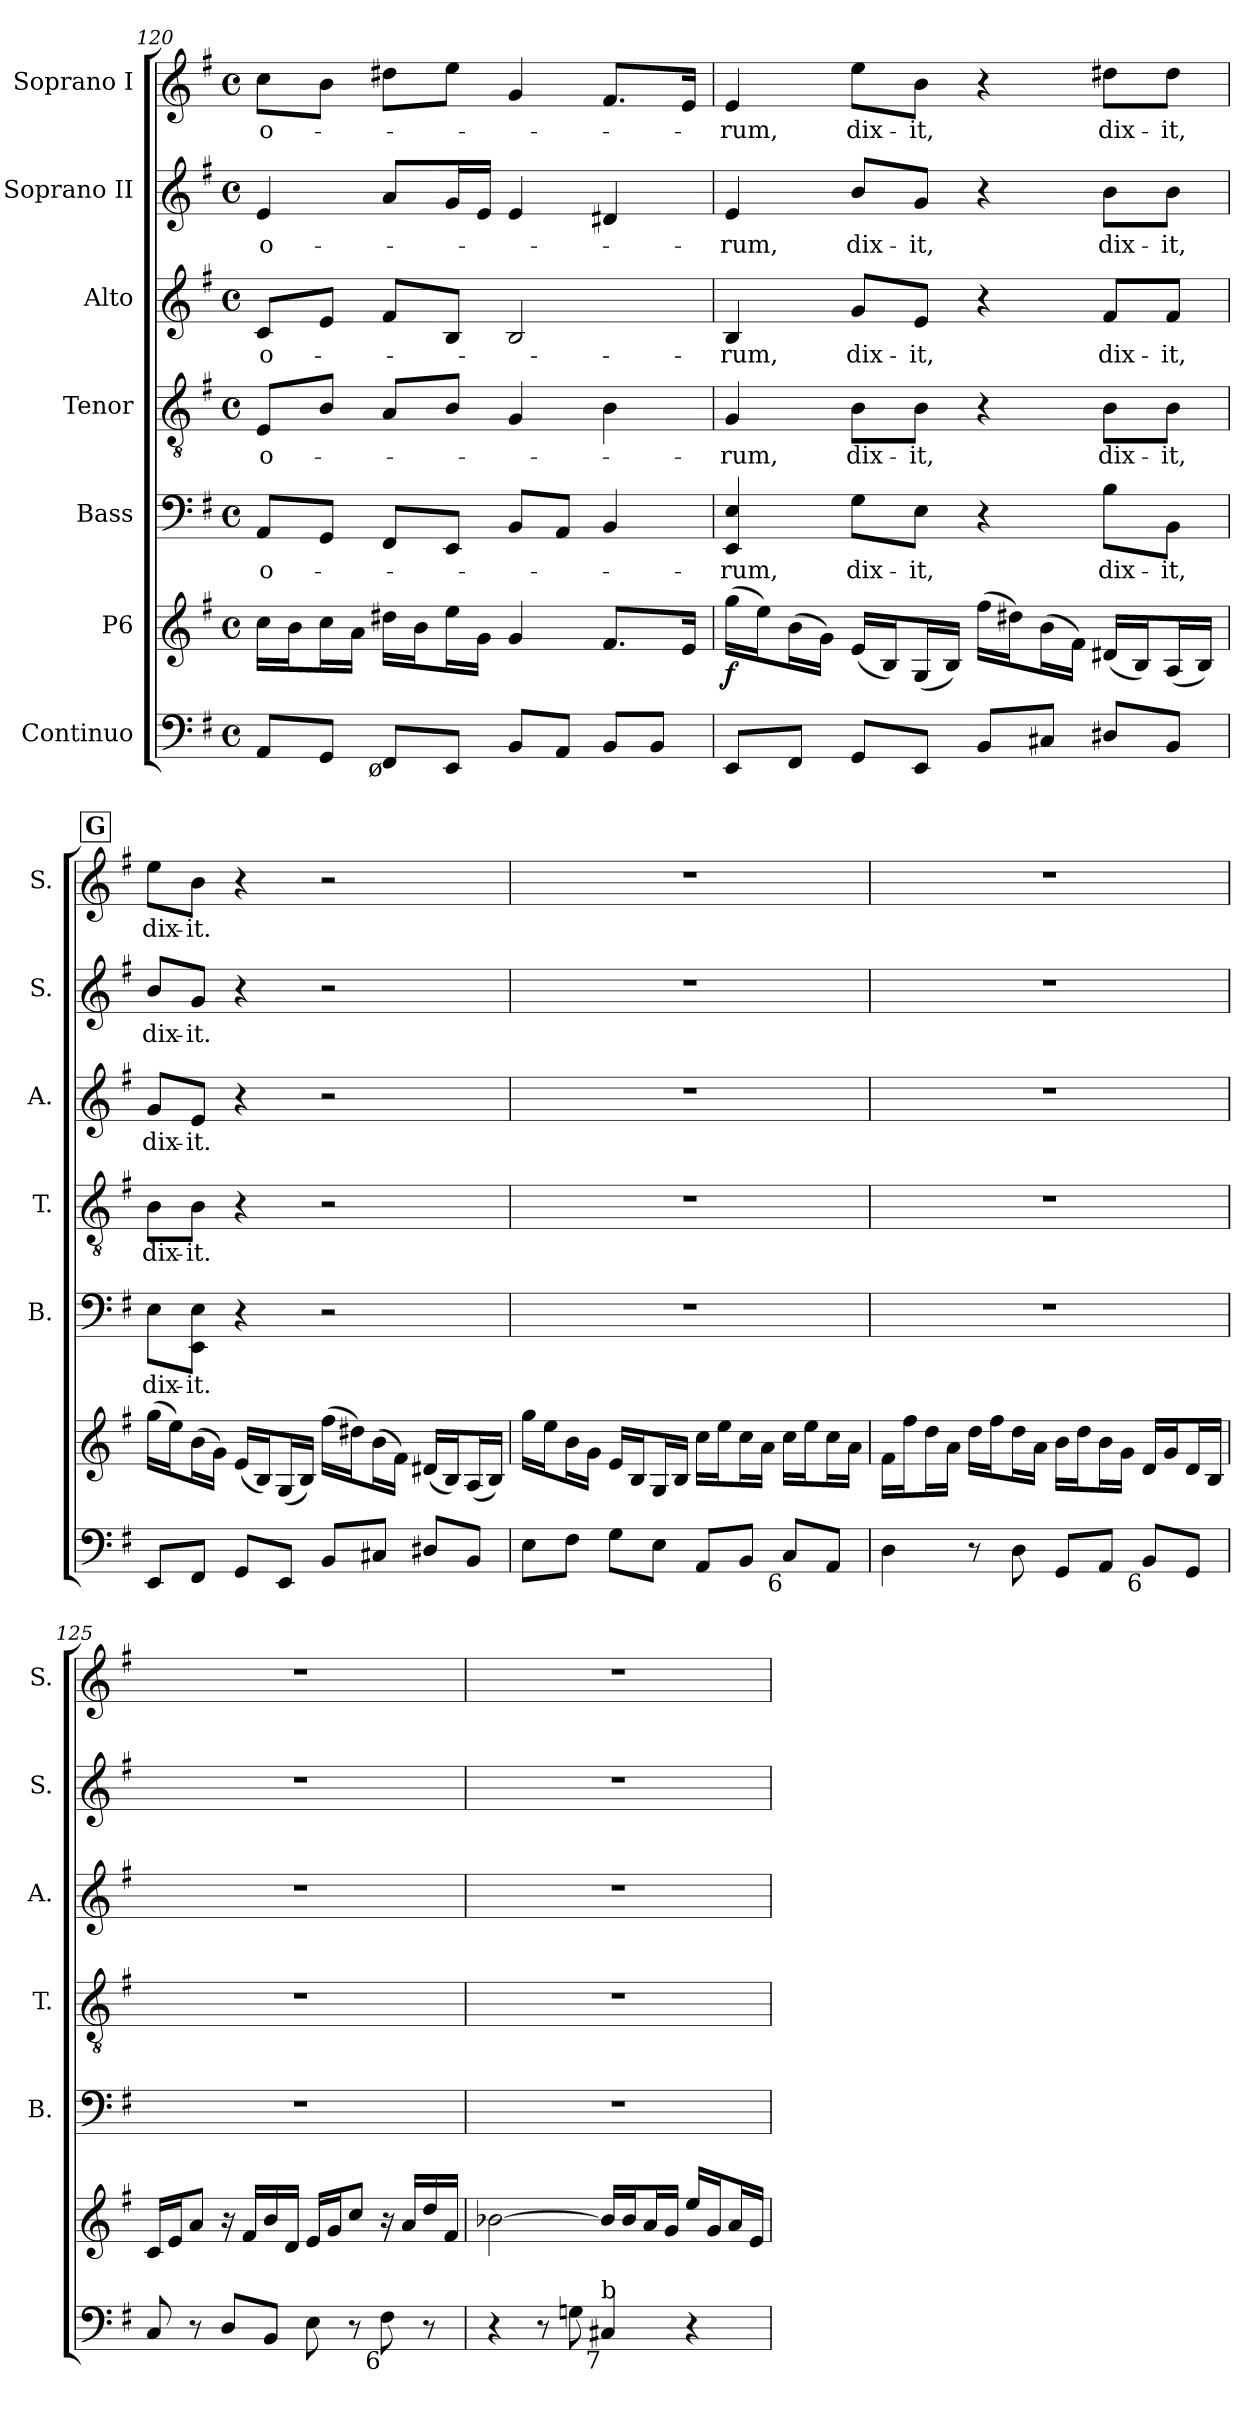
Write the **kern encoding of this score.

**kern	**kern	**dynam	**kern	**text	**kern	**text	**kern	**text	**kern	**text	**kern	**text
*part7	*part6	*part6	*part5	*part5	*part4	*part4	*part3	*part3	*part2	*part2	*part1	*part1
*staff7	*staff6	*staff6	*staff5	*staff5	*staff4	*staff4	*staff3	*staff3	*staff2	*staff2	*staff1	*staff1
*I"Continuo	*I"P6	*	*I"Bass	*	*I"Tenor	*	*I"Alto	*	*I"Soprano II	*	*I"Soprano I	*
*	*	*	*I'B.	*	*I'T.	*	*I'A.	*	*I'S.	*	*I'S.	*
*clefF4	*clefG2	*	*clefF4	*	*clefGv2	*	*clefG2	*	*clefG2	*	*clefG2	*
*	*	*	*	*	*ITrd7c12	*	*	*	*	*	*	*
*k[f#]	*k[f#]	*	*k[f#]	*	*k[f#]	*	*k[f#]	*	*k[f#]	*	*k[f#]	*
*G:	*G:	*	*G:	*	*G:	*	*G:	*	*G:	*	*G:	*
*M4/4	*M4/4	*	*M4/4	*	*M4/4	*	*M4/4	*	*M4/4	*	*M4/4	*
*met(c)	*met(c)	*	*met(c)	*	*met(c)	*	*met(c)	*	*met(c)	*	*met(c)	*
=120	=120	=120	=120	=120	=120	=120	=120	=120	=120	=120	=120	=120
!	!	!	!	!LO:LY:b:color=#000000	!	!	!	!	!	!	!	!
!	!	!	!	!	!	!LO:LY:b:color=#000000	!	!	!	!	!	!
!	!	!	!	!	!	!	!	!LO:LY:b:color=#000000	!	!	!	!
!	!	!	!	!	!	!	!	!	!	!LO:LY:b:color=#000000	!	!
!	!	!	!	!	!	!	!	!	!	!	!	!LO:LY:b:color=#000000
8AAi/L	16cci\LL	.	8AAi/L	-o-	8EEi/L	-o-	8ci/L	-o-	4ei/	-o-	8cci\L	-o-
.	16bi\J	.	.	.	.	.	.	.	.	.	.	.
8GGi/J	16cci\L	.	8GGi/J	.	8BBi/J	.	8ei/J	.	.	.	8bi\J	.
.	16ai\JJ	.	.	.	.	.	.	.	.	.	.	.
!LO:TX:b:rj:t=ø	!	!	!	!	!	!	!	!	!	!	!	!
8FF#i/L	16dd#Xi\LL	.	8FF#i/L	.	8AAi/L	.	8f#i/L	.	8ai/L	.	8dd#Xi\L	.
.	16bi\J	.	.	.	.	.	.	.	.	.	.	.
8EEi/J	16eei\L	.	8EEi/J	.	8BBi/J	.	8Bi/J	.	16gi/L	.	8eei\J	.
.	16gi\JJ	.	.	.	.	.	.	.	16ei/JJ	.	.	.
8BBi/L	4gi/	.	8BBi/L	.	4GGi/	.	2Bi/	.	4ei/	.	4gi/	.
8AAi/J	.	.	8AAi/J	.	.	.	.	.	.	.	.	.
8BBi/L	8.f#i/L	.	4BBi/	.	4BBi\	.	.	.	4d#Xi/	.	8.f#i/L	.
8BBi/J	.	.	.	.	.	.	.	.	.	.	.	.
.	16ei/Jk	.	.	.	.	.	.	.	.	.	16ei/Jk	.
=121	=121	=121	=121	=121	=121	=121	=121	=121	=121	=121	=121	=121
!	!	!	!	!LO:LY:b:color=#000000	!	!	!	!	!	!	!	!
!	!	!	!	!	!	!LO:LY:b:color=#000000	!	!	!	!	!	!
!	!	!	!	!	!	!	!	!LO:LY:b:color=#000000	!	!	!	!
!	!	!	!	!	!	!	!	!	!	!LO:LY:b:color=#000000	!	!
!	!	!	!	!	!	!	!	!	!	!	!	!LO:LY:b:color=#000000
8EEi/L	(16ggi\LL	f	4EEi/ 4Ei	-rum,	4GGi/	-rum,	4Bi/	-rum,	4ei/	-rum,	4ei/	-rum,
.	16eei\J)	.	.	.	.	.	.	.	.	.	.	.
8FF#i/J	(16bi\L	.	.	.	.	.	.	.	.	.	.	.
.	16gi\JJ)	.	.	.	.	.	.	.	.	.	.	.
!	!	!	!	!LO:LY:b:color=#000000	!	!	!	!	!	!	!	!
!	!	!	!	!	!	!LO:LY:b:color=#000000	!	!	!	!	!	!
!	!	!	!	!	!	!	!	!LO:LY:b:color=#000000	!	!	!	!
!	!	!	!	!	!	!	!	!	!	!LO:LY:b:color=#000000	!	!
!	!	!	!	!	!	!	!	!	!	!	!	!LO:LY:b:color=#000000
8GGi/L	(16ei/LL	.	8Gi\L	dix-	8BBi\L	dix-	8gi/L	dix-	8bi/L	dix-	8eei\L	dix-
.	16Bi/J)	.	.	.	.	.	.	.	.	.	.	.
!	!	!	!	!LO:LY:b:color=#000000	!	!	!	!	!	!	!	!
!	!	!	!	!	!	!LO:LY:b:color=#000000	!	!	!	!	!	!
!	!	!	!	!	!	!	!	!LO:LY:b:color=#000000	!	!	!	!
!	!	!	!	!	!	!	!	!	!	!LO:LY:b:color=#000000	!	!
!	!	!	!	!	!	!	!	!	!	!	!	!LO:LY:b:color=#000000
8EEi/J	(16Gi/L	.	8Ei\J	-it,	8BBi\J	-it,	8ei/J	-it,	8gi/J	-it,	8bi\J	-it,
.	16Bi/JJ)	.	.	.	.	.	.	.	.	.	.	.
8BBi/L	(16ff#i\LL	.	4r	.	4r	.	4r	.	4r	.	4r	.
.	16dd#Xi\J)	.	.	.	.	.	.	.	.	.	.	.
8C#Xi/J	(16bi\L	.	.	.	.	.	.	.	.	.	.	.
.	16f#i\JJ)	.	.	.	.	.	.	.	.	.	.	.
!	!	!	!	!LO:LY:b:color=#000000	!	!	!	!	!	!	!	!
!	!	!	!	!	!	!LO:LY:b:color=#000000	!	!	!	!	!	!
!	!	!	!	!	!	!	!	!LO:LY:b:color=#000000	!	!	!	!
!	!	!	!	!	!	!	!	!	!	!LO:LY:b:color=#000000	!	!
!	!	!	!	!	!	!	!	!	!	!	!	!LO:LY:b:color=#000000
8D#Xi/L	(16d#Xi/LL	.	8Bi\L	dix-	8BBi\L	dix-	8f#i/L	dix-	8bi\L	dix-	8dd#Xi\L	dix-
.	16Bi/J)	.	.	.	.	.	.	.	.	.	.	.
!	!	!	!	!LO:LY:b:color=#000000	!	!	!	!	!	!	!	!
!	!	!	!	!	!	!LO:LY:b:color=#000000	!	!	!	!	!	!
!	!	!	!	!	!	!	!	!LO:LY:b:color=#000000	!	!	!	!
!	!	!	!	!	!	!	!	!	!	!LO:LY:b:color=#000000	!	!
!	!	!	!	!	!	!	!	!	!	!	!	!LO:LY:b:color=#000000
8BBi/J	(16Ai/L	.	8BBi\J	-it,	8BBi\J	-it,	8f#i/J	-it,	8bi\J	-it,	8dd#i\J	-it,
.	16Bi/JJ)	.	.	.	.	.	.	.	.	.	.	.
!!LO:REH:place=s1:B:color=#000000:enc=box:fs=13.7126:t=G
=122	=122	=122	=122	=122	=122	=122	=122	=122	=122	=122	=122	=122
!	!	!	!	!LO:LY:b:color=#000000	!	!	!	!	!	!	!	!
!	!	!	!	!	!	!LO:LY:b:color=#000000	!	!	!	!	!	!
!	!	!	!	!	!	!	!	!LO:LY:b:color=#000000	!	!	!	!
!	!	!	!	!	!	!	!	!	!	!LO:LY:b:color=#000000	!	!
!	!	!	!	!	!	!	!	!	!	!	!	!LO:LY:b:color=#000000
8EEi/L	(16ggi\LL	.	8Ei\L	dix-	8BBi\L	dix-	8gi/L	dix-	8bi/L	dix-	8eei\L	dix-
.	16eei\J)	.	.	.	.	.	.	.	.	.	.	.
!	!	!	!	!LO:LY:b:color=#000000	!	!	!	!	!	!	!	!
!	!	!	!	!	!	!LO:LY:b:color=#000000	!	!	!	!	!	!
!	!	!	!	!	!	!	!	!LO:LY:b:color=#000000	!	!	!	!
!	!	!	!	!	!	!	!	!	!	!LO:LY:b:color=#000000	!	!
!	!	!	!	!	!	!	!	!	!	!	!	!LO:LY:b:color=#000000
8FF#i/J	(16bi\L	.	8EEi\ 8Ei\J	-it.	8BBi\J	-it.	8ei/J	-it.	8gi/J	-it.	8bi\J	-it.
.	16gi\JJ)	.	.	.	.	.	.	.	.	.	.	.
8GGi/L	(16ei/LL	.	4r	.	4r	.	4r	.	4r	.	4r	.
.	16Bi/J)	.	.	.	.	.	.	.	.	.	.	.
8EEi/J	(16Gi/L	.	.	.	.	.	.	.	.	.	.	.
.	16Bi/JJ)	.	.	.	.	.	.	.	.	.	.	.
8BBi/L	(16ff#i\LL	.	2r	.	2r	.	2r	.	2r	.	2r	.
.	16dd#Xi\J)	.	.	.	.	.	.	.	.	.	.	.
8C#Xi/J	(16bi\L	.	.	.	.	.	.	.	.	.	.	.
.	16f#i\JJ)	.	.	.	.	.	.	.	.	.	.	.
8D#Xi/L	(16d#Xi/LL	.	.	.	.	.	.	.	.	.	.	.
.	16Bi/J)	.	.	.	.	.	.	.	.	.	.	.
8BBi/J	(16Ai/L	.	.	.	.	.	.	.	.	.	.	.
.	16Bi/JJ)	.	.	.	.	.	.	.	.	.	.	.
!!LO:LB:g=z
=123	=123	=123	=123	=123	=123	=123	=123	=123	=123	=123	=123	=123
8Ei\L	16ggi\LL	.	1r	.	1r	.	1r	.	1r	.	1r	.
.	16eei\J	.	.	.	.	.	.	.	.	.	.	.
8F#i\J	16bi\L	.	.	.	.	.	.	.	.	.	.	.
.	16gi\JJ	.	.	.	.	.	.	.	.	.	.	.
8Gi\L	16ei/LL	.	.	.	.	.	.	.	.	.	.	.
.	16Bi/J	.	.	.	.	.	.	.	.	.	.	.
8Ei\J	16Gi/L	.	.	.	.	.	.	.	.	.	.	.
.	16Bi/JJ	.	.	.	.	.	.	.	.	.	.	.
8AAi/L	16cci\LL	.	.	.	.	.	.	.	.	.	.	.
.	16eei\J	.	.	.	.	.	.	.	.	.	.	.
8BBi/J	16cci\L	.	.	.	.	.	.	.	.	.	.	.
.	16ai\JJ	.	.	.	.	.	.	.	.	.	.	.
!LO:TX:b:rj:t=6	!	!	!	!	!	!	!	!	!	!	!	!
8Ci/L	16cci\LL	.	.	.	.	.	.	.	.	.	.	.
.	16eei\J	.	.	.	.	.	.	.	.	.	.	.
8AAi/J	16cci\L	.	.	.	.	.	.	.	.	.	.	.
.	16ai\JJ	.	.	.	.	.	.	.	.	.	.	.
=124	=124	=124	=124	=124	=124	=124	=124	=124	=124	=124	=124	=124
4Di\	16f#i\LL	.	1r	.	1r	.	1r	.	1r	.	1r	.
.	16ff#i\J	.	.	.	.	.	.	.	.	.	.	.
.	16ddi\L	.	.	.	.	.	.	.	.	.	.	.
.	16ai\JJ	.	.	.	.	.	.	.	.	.	.	.
8r	16ddi\LL	.	.	.	.	.	.	.	.	.	.	.
.	16ff#i\J	.	.	.	.	.	.	.	.	.	.	.
8Di\	16ddi\L	.	.	.	.	.	.	.	.	.	.	.
.	16ai\JJ	.	.	.	.	.	.	.	.	.	.	.
8GGi/L	16bi\LL	.	.	.	.	.	.	.	.	.	.	.
.	16ddi\J	.	.	.	.	.	.	.	.	.	.	.
8AAi/J	16bi\L	.	.	.	.	.	.	.	.	.	.	.
.	16gi\JJ	.	.	.	.	.	.	.	.	.	.	.
!LO:TX:b:rj:t=6	!	!	!	!	!	!	!	!	!	!	!	!
8BBi/L	16di/LL	.	.	.	.	.	.	.	.	.	.	.
.	16gi/J	.	.	.	.	.	.	.	.	.	.	.
8GGi/J	16di/L	.	.	.	.	.	.	.	.	.	.	.
.	16Bi/JJ	.	.	.	.	.	.	.	.	.	.	.
=125	=125	=125	=125	=125	=125	=125	=125	=125	=125	=125	=125	=125
8Ci/	16ci/LL	.	1r	.	1r	.	1r	.	1r	.	1r	.
.	16ei/J	.	.	.	.	.	.	.	.	.	.	.
8r	8ai/J	.	.	.	.	.	.	.	.	.	.	.
8Di/L	16r	.	.	.	.	.	.	.	.	.	.	.
.	16f#i/LL	.	.	.	.	.	.	.	.	.	.	.
8BBi/J	16bi/	.	.	.	.	.	.	.	.	.	.	.
.	16di/JJ	.	.	.	.	.	.	.	.	.	.	.
8Ei\	16ei/LL	.	.	.	.	.	.	.	.	.	.	.
.	16gi/J	.	.	.	.	.	.	.	.	.	.	.
8r	8cci/J	.	.	.	.	.	.	.	.	.	.	.
!LO:TX:b:rj:t=6	!	!	!	!	!	!	!	!	!	!	!	!
8F#i\	16r	.	.	.	.	.	.	.	.	.	.	.
.	16ai/LL	.	.	.	.	.	.	.	.	.	.	.
8r	16ddi/	.	.	.	.	.	.	.	.	.	.	.
.	16f#i/JJ	.	.	.	.	.	.	.	.	.	.	.
=126	=126	=126	=126	=126	=126	=126	=126	=126	=126	=126	=126	=126
4r	[>2b-Xi\	.	1r	.	1r	.	1r	.	1r	.	1r	.
8r	.	.	.	.	.	.	.	.	.	.	.	.
8Gni\	.	.	.	.	.	.	.	.	.	.	.	.
!LO:TX:b:rj:t=7	!	!	!	!	!	!	!	!	!	!	!	!
!LO:TX:t=b	!	!	!	!	!	!	!	!	!	!	!	!
4C#Xi/	16b-i/LL]	.	.	.	.	.	.	.	.	.	.	.
.	16b-i/J	.	.	.	.	.	.	.	.	.	.	.
.	16ai/L	.	.	.	.	.	.	.	.	.	.	.
.	16gi/JJ	.	.	.	.	.	.	.	.	.	.	.
4r	16eei/LL	.	.	.	.	.	.	.	.	.	.	.
.	16gi/J	.	.	.	.	.	.	.	.	.	.	.
.	16ai/L	.	.	.	.	.	.	.	.	.	.	.
.	16ei/JJ	.	.	.	.	.	.	.	.	.	.	.
=	=	=	=	=	=	=	=	=	=	=	=	=
*-	*-	*-	*-	*-	*-	*-	*-	*-	*-	*-	*-	*-
